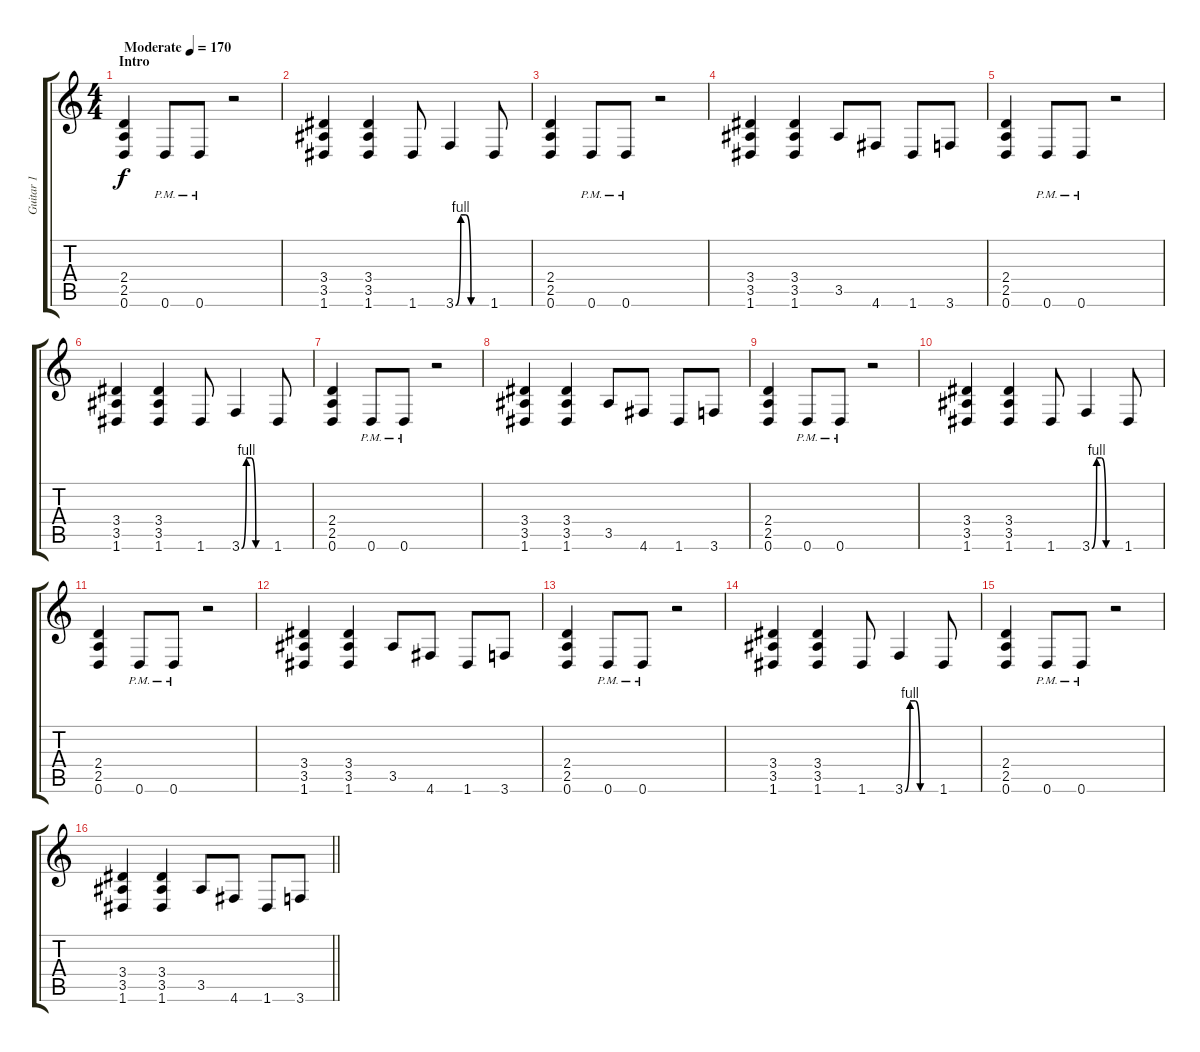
\track ("Guitar 1" "Guitar 1") {instrument distortionguitar}
\staff {score tabs}
\tuning (D4 A3 F3 C3 G2 D2) {hide}
\ts (4 4)
\section ("" "Intro")
\tempo (170 "Moderate")
\clef g2
\ks c
(2.4 2.5 0.6).4{dy f instrument distortionguitar} 0.6{pm}.8 0.6{pm}.8 r.2 |
(3.4 3.5 1.6).4 (3.4 3.5 1.6).4 1.6.8 3.6{be (custom 0 0 10 4 20 4 30 0 60 0)}.4 1.6.8 |
(2.4 2.5 0.6).4 0.6{pm}.8 0.6{pm}.8 r.2 |
(3.4 3.5 1.6).4 (3.4 3.5 1.6).4 3.5.8 4.6.8 1.6.8 3.6.8 |
(2.4 2.5 0.6).4 0.6{pm}.8 0.6{pm}.8 r.2 |
(3.4 3.5 1.6).4 (3.4 3.5 1.6).4 1.6.8 3.6{be (custom 0 0 10 4 20 4 30 0 60 0)}.4 1.6.8 |
(2.4 2.5 0.6).4 0.6{pm}.8 0.6{pm}.8 r.2 |
(3.4 3.5 1.6).4 (3.4 3.5 1.6).4 3.5.8 4.6.8 1.6.8 3.6.8 |
(2.4 2.5 0.6).4 0.6{pm}.8 0.6{pm}.8 r.2 |
(3.4 3.5 1.6).4 (3.4 3.5 1.6).4 1.6.8 3.6{be (custom 0 0 10 4 20 4 30 0 60 0)}.4 1.6.8 |
(2.4 2.5 0.6).4 0.6{pm}.8 0.6{pm}.8 r.2 |
(3.4 3.5 1.6).4 (3.4 3.5 1.6).4 3.5.8 4.6.8 1.6.8 3.6.8 |
(2.4 2.5 0.6).4 0.6{pm}.8 0.6{pm}.8 r.2 |
(3.4 3.5 1.6).4 (3.4 3.5 1.6).4 1.6.8 3.6{be (custom 0 0 10 4 20 4 30 0 60 0)}.4 1.6.8 |
(2.4 2.5 0.6).4 0.6{pm}.8 0.6{pm}.8 r.2 |
\barLineRight lightlight
(3.4 3.5 1.6).4 (3.4 3.5 1.6).4 3.5.8 4.6.8 1.6.8 3.6.8
